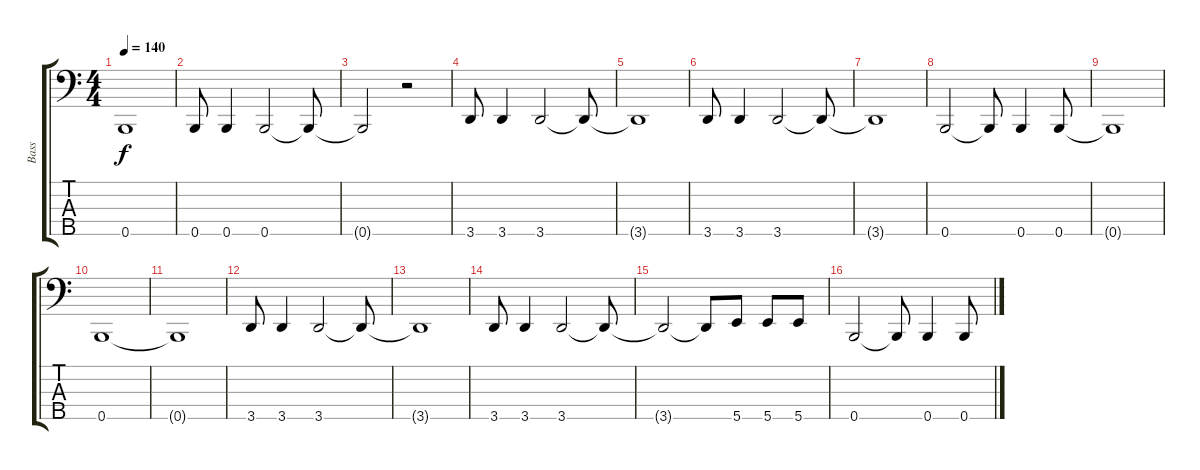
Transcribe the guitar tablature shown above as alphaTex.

\track ("Bass" "Bass") {instrument electricbassfinger}
\staff {score tabs}
\tuning (G2 D2 A1 E1 B0) {hide}
\ts (4 4)
\tempo 140
\clef f4
\ks c
0.5{t}.1{dy f} |
0.5.8 0.5.4 0.5.2 0.5{t}.8 |
0.5{t}.2 r.2 |
3.5.8 3.5.4 3.5.2 3.5{t}.8 |
3.5{t}.1 |
3.5.8 3.5.4 3.5.2 3.5{t}.8 |
3.5{t}.1 |
0.5.2 0.5{t}.8 0.5.4 0.5.8 |
0.5{t}.1 |
0.5.1 |
0.5{t}.1 |
3.5.8 3.5.4 3.5.2 3.5{t}.8 |
3.5{t}.1 |
3.5.8 3.5.4 3.5.2 3.5{t}.8 |
3.5{t}.2 3.5{t}.8 5.5.8 5.5.8 5.5.8 |
0.5.2 0.5{t}.8 0.5.4 0.5.8
